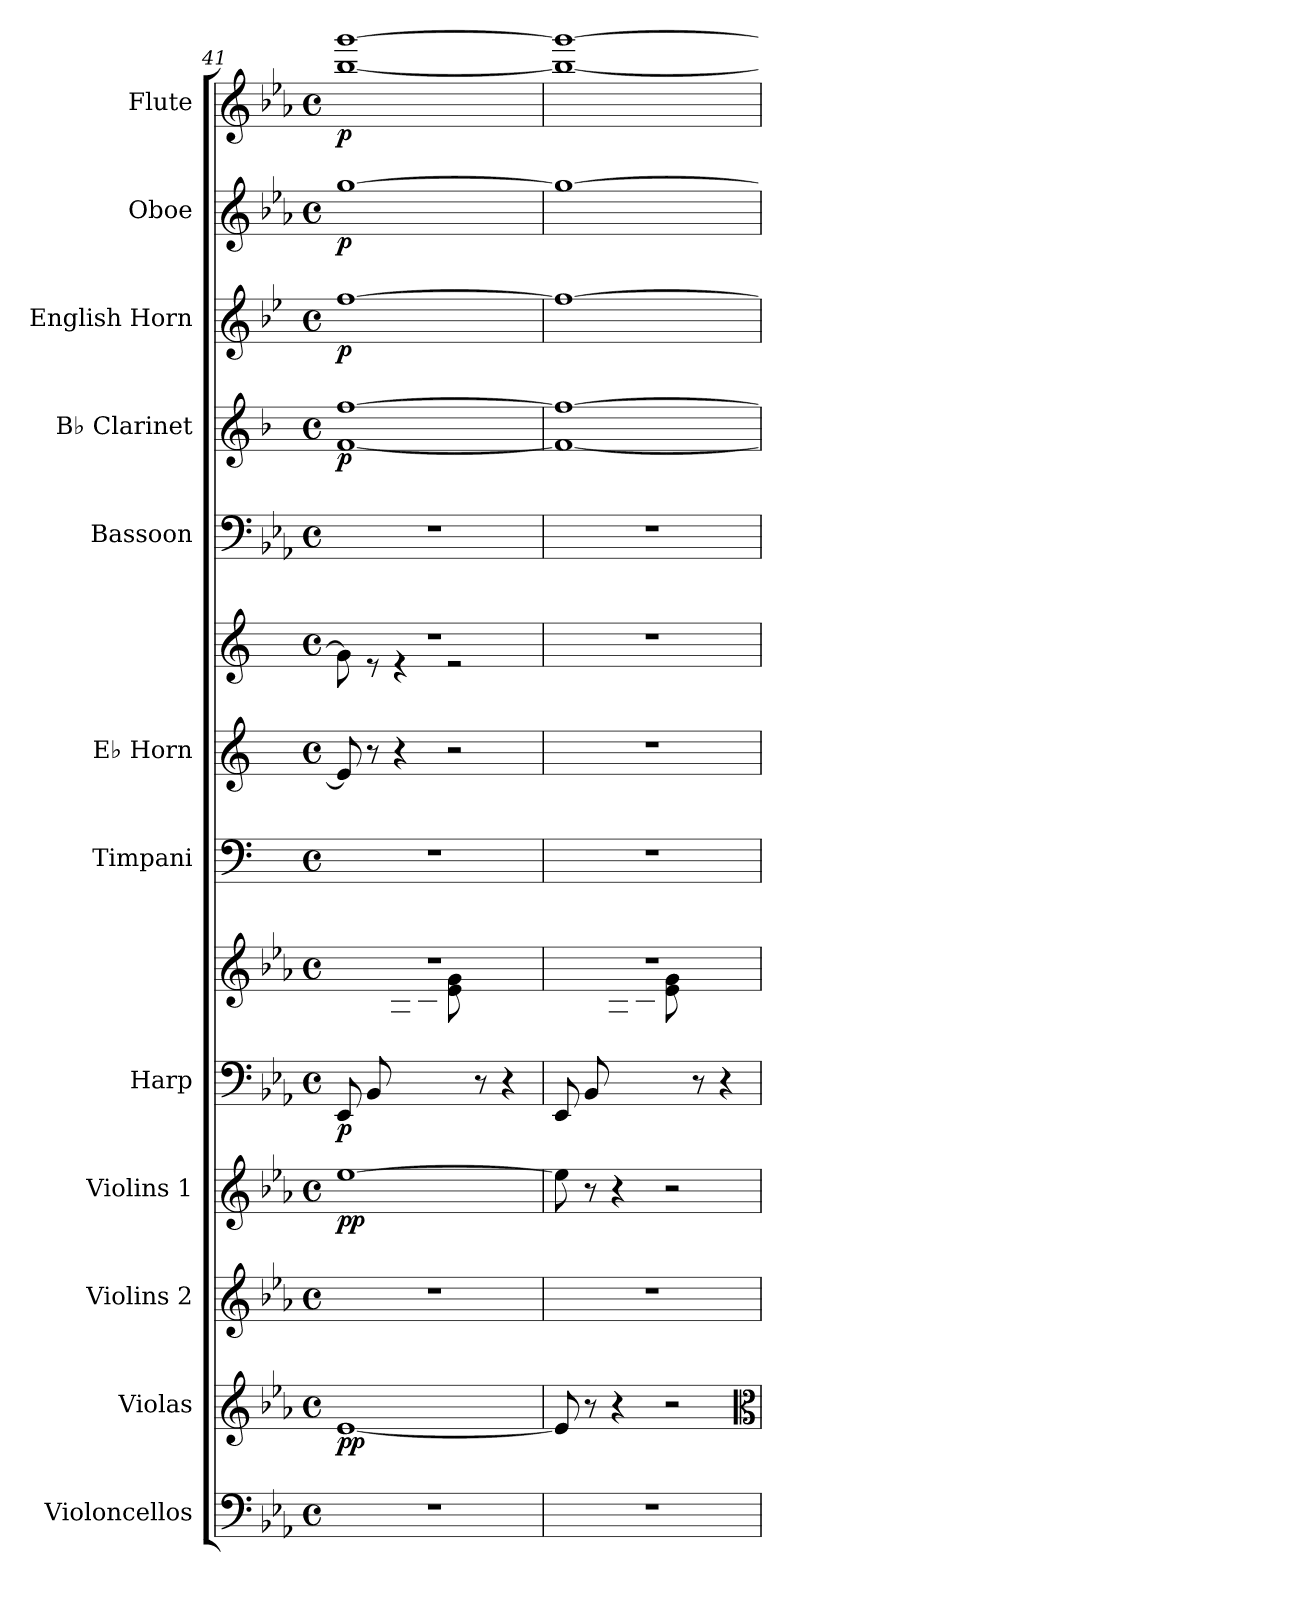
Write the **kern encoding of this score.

**kern	**kern	**dynam	**kern	**kern	**dynam	**kern	**kern	**dynam	**kern	**kern	**kern	**kern	**kern	**dynam	**kern	**dynam	**kern	**dynam	**kern	**dynam
*part12	*part11	*part11	*part10	*part9	*part9	*part8	*part8	*part8	*part7	*part6	*part6	*part5	*part4	*part4	*part3	*part3	*part2	*part2	*part1	*part1
*staff14	*staff13	*staff13	*staff12	*staff11	*staff11	*staff10	*staff9	*staff9/10	*staff8	*staff7	*staff6	*staff5	*staff4	*staff4	*staff3	*staff3	*staff2	*staff2	*staff1	*staff1
*I"Violoncellos	*I"Violas	*	*I"Violins 2	*I"Violins 1	*	*I"Harp	*	*	*I"Timpani	*I"E♭ Horn	*	*I"Bassoon	*I"B♭ Clarinet	*	*I"English Horn	*	*I"Oboe	*	*I"Flute	*
*I'Vlcs.	*I'Vlas.	*	*I'Vlns. 2	*I'Vlns. 1	*	*I'Hrp.	*	*	*I'Timp.	*I'E♭ Hn.	*	*I'Bsn.	*I'B♭ Cl.	*	*I'E. Hn.	*	*I'Ob.	*	*I'Fl.	*
*clefF4	*clefG2	*	*clefG2	*clefG2	*	*clefF4	*clefG2	*	*clefF4	*clefG2	*clefG2	*clefF4	*clefG2	*	*clefG2	*	*clefG2	*	*clefG2	*
*	*	*	*	*	*	*	*	*	*	*ITrd5c9	*ITrd5c9	*	*ITrd1c2	*	*ITrd4c7	*	*	*	*	*
*k[b-e-a-]	*k[b-e-a-]	*	*k[b-e-a-]	*k[b-e-a-]	*	*k[b-e-a-]	*k[b-e-a-]	*	*k[]	*k[b-e-a-]	*k[b-e-a-]	*k[b-e-a-]	*k[b-e-a-]	*	*k[b-e-a-]	*	*k[b-e-a-]	*	*k[b-e-a-]	*
*E-:	*E-:	*	*E-:	*E-:	*	*E-:	*E-:	*	*C:	*E-:	*E-:	*E-:	*E-:	*	*E-:	*	*E-:	*	*E-:	*
*M4/4	*M4/4	*	*M4/4	*M4/4	*	*M4/4	*M4/4	*	*M4/4	*M4/4	*M4/4	*M4/4	*M4/4	*	*M4/4	*	*M4/4	*	*M4/4	*
*met(c)	*met(c)	*	*met(c)	*met(c)	*	*met(c)	*met(c)	*	*met(c)	*met(c)	*met(c)	*met(c)	*met(c)	*	*met(c)	*	*met(c)	*	*met(c)	*
=41	=41	=41	=41	=41	=41	=41	=41	=41	=41	=41	=41	=41	=41	=41	=41	=41	=41	=41	=41	=41
*	*	*	*	*	*	*	*^	*	*	*	*^	*	*	*	*	*	*	*	*	*
!	!	!LO:DY:b	!	!	!LO:DY:b	!	!	!	!LO:DY:b=2	!	!	!	!	!	!	!LO:DY:b	!	!LO:DY:b	!	!LO:DY:b	!	!LO:DY:b
1r	[1e-	pp	1r	[1ee-	pp	8EE-/L	1r	4ryy	p	1r	8G/]	1r	8B-\]	1r	[1e- [1ee-	p	[1b-	p	[1gg	p	[1bb- [1ggg	p
.	.	.	.	.	.	8BB-/	.	.	.	.	8r	.	8re	.	.	.	.	.	.	.	.	.
.	.	.	.	.	.	4.ryy	.	8G\	.	.	4r	.	4re	.	.	.	.	.	.	.	.	.
.	.	.	.	.	.	.	.	8B-\J	.	.	.	.	.	.	.	.	.	.	.	.	.	.
.	.	.	.	.	.	.	.	8e-\ 8g\	.	.	2r	.	2re	.	.	.	.	.	.	.	.	.
.	.	.	.	.	.	8r	.	4.ryy	.	.	.	.	.	.	.	.	.	.	.	.	.	.
.	.	.	.	.	.	4r	.	.	.	.	.	.	.	.	.	.	.	.	.	.	.	.
*	*	*	*	*	*	*	*	*	*	*	*	*v	*v	*	*	*	*	*	*	*	*	*
=42	=42	=42	=42	=42	=42	=42	=42	=42	=42	=42	=42	=42	=42	=42	=42	=42	=42	=42	=42	=42	=42
1r	8e-/]	.	1r	8ee-\]	.	8EE-/L	1r	4ryy	.	1r	1r	1r	1r	1e-_ 1ee-_	.	1b-_	.	1gg_	.	1bb-_ 1ggg_	.
.	8r	.	.	8r	.	8BB-/	.	.	.	.	.	.	.	.	.	.	.	.	.	.	.
.	4r	.	.	4r	.	4.ryy	.	8G\	.	.	.	.	.	.	.	.	.	.	.	.	.
.	.	.	.	.	.	.	.	8B-\J	.	.	.	.	.	.	.	.	.	.	.	.	.
.	2r	.	.	2r	.	.	.	8e-\ 8g\	.	.	.	.	.	.	.	.	.	.	.	.	.
.	.	.	.	.	.	8r	.	4.ryy	.	.	.	.	.	.	.	.	.	.	.	.	.
.	.	.	.	.	.	4r	.	.	.	.	.	.	.	.	.	.	.	.	.	.	.
*	*	*	*	*	*	*	*v	*v	*	*	*	*	*	*	*	*	*	*	*	*	*
*	*clefC3	*	*	*	*	*	*	*	*	*	*	*	*	*	*	*	*	*	*	*
=	=	=	=	=	=	=	=	=	=	=	=	=	=	=	=	=	=	=	=	=
*-	*-	*-	*-	*-	*-	*-	*-	*-	*-	*-	*-	*-	*-	*-	*-	*-	*-	*-	*-	*-
